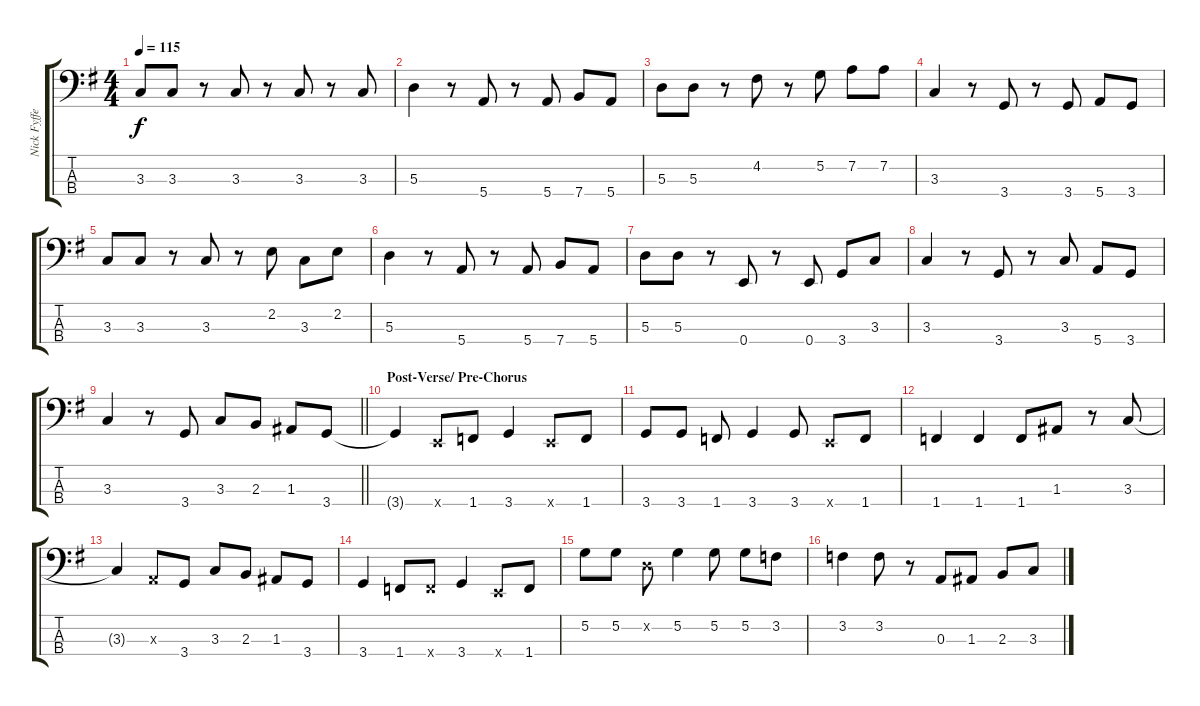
\track ("Nick Fyffe" "Nick Fyffe") {instrument electricbassfinger}
\staff {score tabs}
\tuning (G2 D2 A1 E1) {hide}
\ts (4 4)
\tempo 115
\clef f4
\ks g
3.3.8{dy f} 3.3.8 r.8 3.3.8 r.8 3.3.8 r.8 3.3.8 |
5.3.4 r.8 5.4.8 r.8 5.4.8 7.4.8 5.4.8 |
5.3.8 5.3.8 r.8 4.2.8 r.8 5.2.8 7.2.8 7.2.8 |
3.3.4 r.8 3.4.8 r.8 3.4.8 5.4.8 3.4.8 |
3.3.8 3.3.8 r.8 3.3.8 r.8 2.2.8 3.3.8 2.2.8 |
5.3.4 r.8 5.4.8 r.8 5.4.8 7.4.8 5.4.8 |
5.3.8 5.3.8 r.8 0.4.8 r.8 0.4.8 3.4.8 3.3.8 |
3.3.4 r.8 3.4.8 r.8 3.3.8 5.4.8 3.4.8 |
\barLineRight lightlight
3.3.4 r.8 3.4.8 3.3.8 2.3.8 1.3.8 3.4.8 |
\section ("" "Post-Verse/ Pre-Chorus")
3.4{t}.4 0.4{x}.8 1.4.8 3.4.4 0.4{x}.8 1.4.8 |
3.4.8 3.4.8 1.4.8 3.4.4 3.4.8 0.4{x}.8 1.4.8 |
1.4.4 1.4.4 1.4.8 1.3.8 r.8 3.3.8 |
3.3{t}.4 0.3{x}.8 3.4.8 3.3.8 2.3.8 1.3.8 3.4.8 |
3.4.4 1.4.8 1.4{x}.8 3.4.4 0.4{x}.8 1.4.8 |
5.2.8 5.2.8 0.2{x}.8 5.2.4 5.2.8 5.2.8 3.2.8 |
3.2.4 3.2.8 r.8 0.3.8 1.3.8 2.3.8 3.3.8
